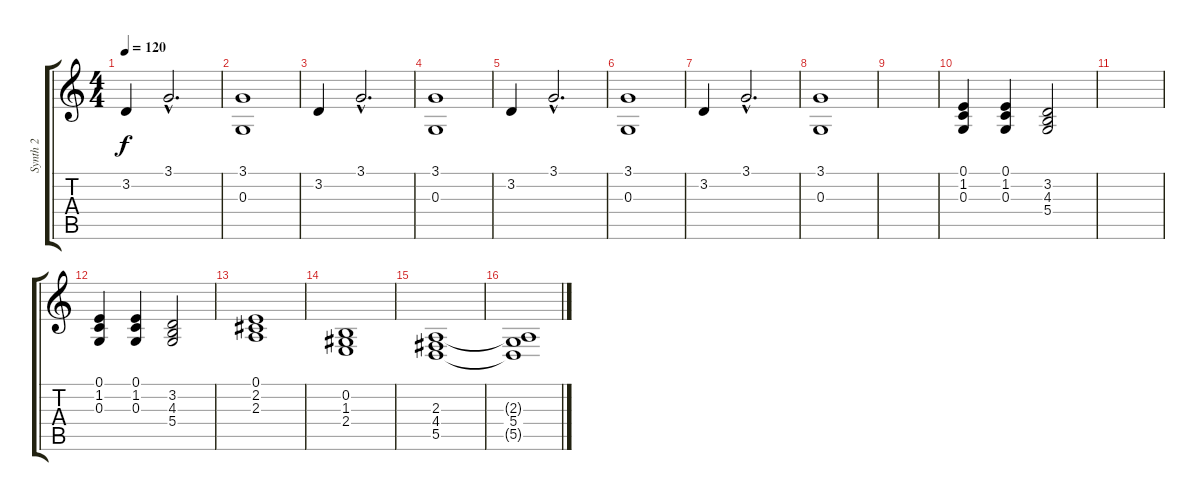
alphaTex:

\track ("Synth 2" "Synth 2") {instrument tubularbells}
\staff {score tabs}
\tuning (E4 B3 G3 D3 A2 E2) {hide}
\ts (4 4)
\tempo 120
\clef g2
\ks c
3.2.4{dy f} 3.1{hac}.2{d} |
(3.1 0.3).1 |
3.2.4 3.1{hac}.2{d} |
(3.1 0.3).1 |
3.2.4 3.1{hac}.2{d} |
(3.1 0.3).1 |
3.2.4 3.1{hac}.2{d} |
(3.1 0.3).1 |
|
(0.1 1.2 0.3).4{instrument pad1newage} (0.1 1.2 0.3).4 (3.2 4.3 5.4).2 |
|
(0.1 1.2 0.3).4 (0.1 1.2 0.3).4 (3.2 4.3 5.4).2 |
(0.1 2.2 2.3).1 |
(0.2 1.3 2.4).1 |
(2.3 4.4 5.5).1 |
(2.3{t} 5.4 5.5{t}).1
